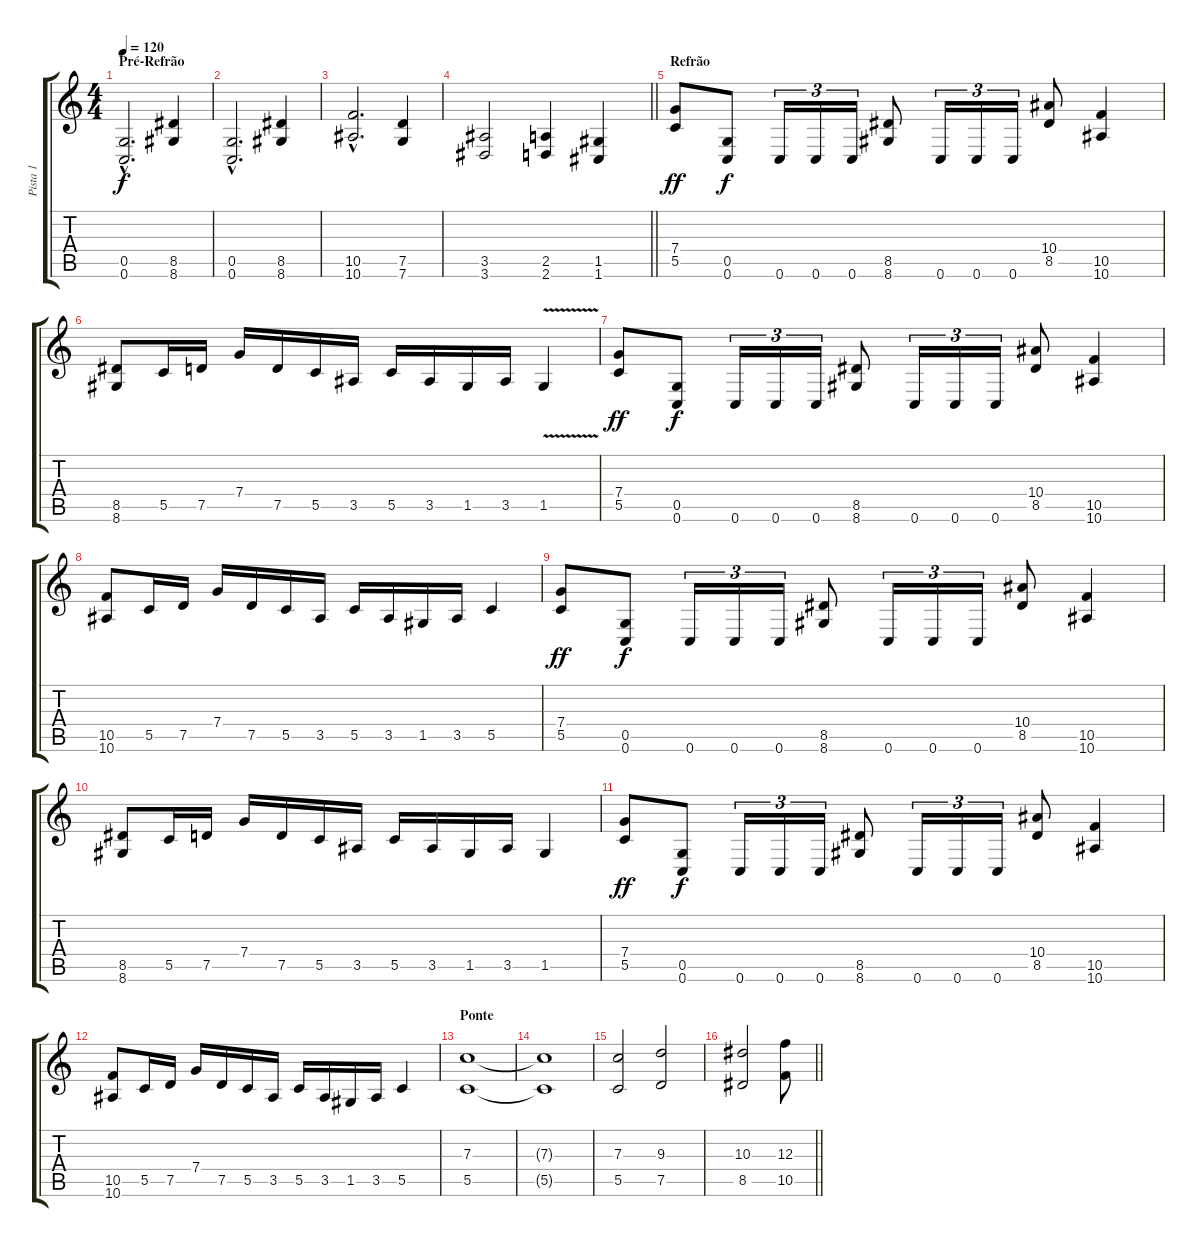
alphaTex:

\track ("Pista 1" "Pista 1") {instrument distortionguitar}
\staff {score tabs}
\tuning (D4 A3 F3 C3 G2 C2) {hide}
\ts (4 4)
\section ("" "Pré-Refrão")
\tempo 120
\clef g2
\ks c
(0.5{hac} 0.6{hac}).2{d dy f} (8.5 8.6).4 |
(0.5{hac} 0.6{hac}).2{d} (8.5 8.6).4 |
(10.5{hac} 10.6{hac}).2{d} (7.5 7.6).4 |
\barLineRight lightlight
(3.5 3.6).2 (2.5 2.6).4 (1.5 1.6).4 |
\section ("" "Refrão")
(7.4 5.5).8{dy ff} (0.5 0.6).8{dy f} 0.6.16{tu (3 2)} 0.6.16{tu (3 2)} 0.6.16{tu (3 2)} (8.5 8.6).8 0.6.16{tu (3 2)} 0.6.16{tu (3 2)} 0.6.16{tu (3 2)} (10.4 8.5).8 (10.5 10.6).4 |
(8.5 8.6).8 5.5.16 7.5.16 7.4.16 7.5.16 5.5.16 3.5.16 5.5.16 3.5.16 1.5.16 3.5.16 1.5{v}.4 |
(7.4 5.5).8{dy ff} (0.5 0.6).8{dy f} 0.6.16{tu (3 2)} 0.6.16{tu (3 2)} 0.6.16{tu (3 2)} (8.5 8.6).8 0.6.16{tu (3 2)} 0.6.16{tu (3 2)} 0.6.16{tu (3 2)} (10.4 8.5).8 (10.5 10.6).4 |
(10.5 10.6).8 5.5.16 7.5.16 7.4.16 7.5.16 5.5.16 3.5.16 5.5.16 3.5.16 1.5.16 3.5.16 5.5.4 |
(7.4 5.5).8{dy ff} (0.5 0.6).8{dy f} 0.6.16{tu (3 2)} 0.6.16{tu (3 2)} 0.6.16{tu (3 2)} (8.5 8.6).8 0.6.16{tu (3 2)} 0.6.16{tu (3 2)} 0.6.16{tu (3 2)} (10.4 8.5).8 (10.5 10.6).4 |
(8.5 8.6).8 5.5.16 7.5.16 7.4.16 7.5.16 5.5.16 3.5.16 5.5.16 3.5.16 1.5.16 3.5.16 1.5.4 |
(7.4 5.5).8{dy ff} (0.5 0.6).8{dy f} 0.6.16{tu (3 2)} 0.6.16{tu (3 2)} 0.6.16{tu (3 2)} (8.5 8.6).8 0.6.16{tu (3 2)} 0.6.16{tu (3 2)} 0.6.16{tu (3 2)} (10.4 8.5).8 (10.5 10.6).4 |
(10.5 10.6).8 5.5.16 7.5.16 7.4.16 7.5.16 5.5.16 3.5.16 5.5.16 3.5.16 1.5.16 3.5.16 5.5.4 |
\section ("" "Ponte")
(7.3 5.5).1 |
(7.3{t} 5.5{t}).1 |
(7.3 5.5).2 (9.3 7.5).2 |
\barLineRight lightlight
(10.3 8.5).2 (12.3 10.5).8
